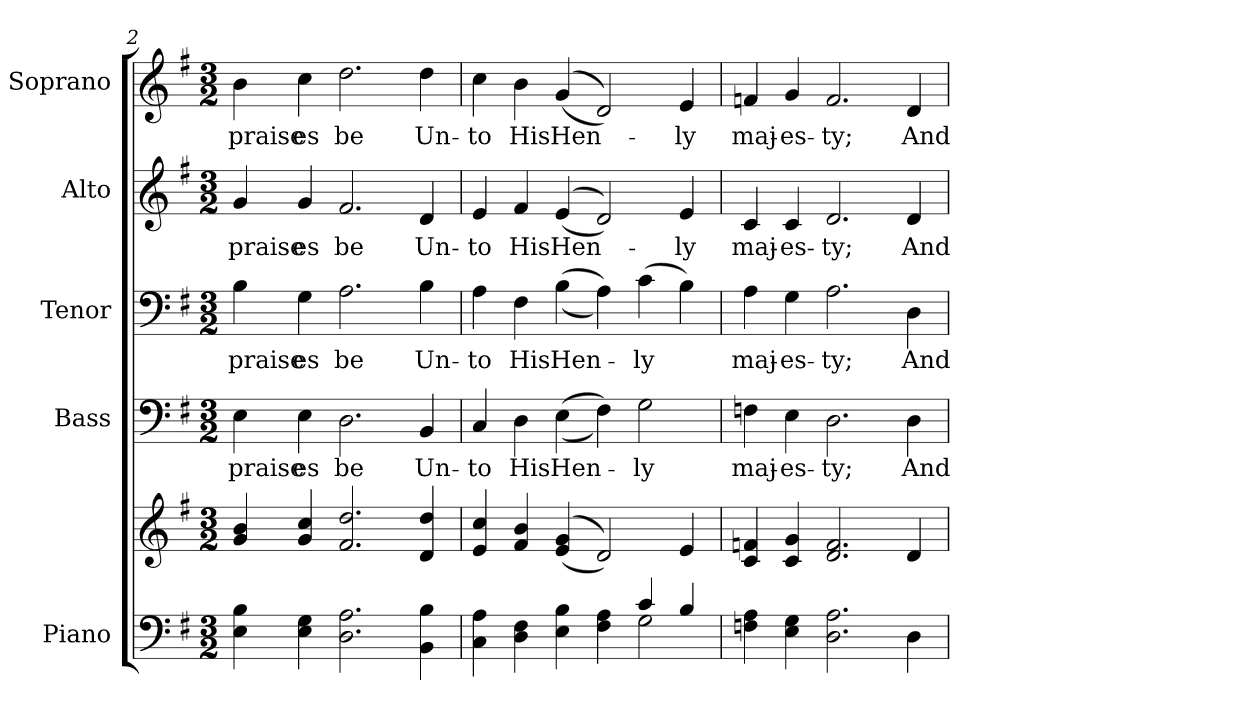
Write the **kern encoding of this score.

**kern	**kern	**kern	**text	**kern	**text	**kern	**text	**kern	**text
*part5	*part5	*part4	*part4	*part3	*part3	*part2	*part2	*part1	*part1
*staff6	*staff5	*staff4	*staff4	*staff3	*staff3	*staff2	*staff2	*staff1	*staff1
*I"Piano	*	*I"Bass	*	*I"Tenor	*	*I"Alto	*	*I"Soprano	*
*I'Pno.	*	*I'B.	*	*I'T.	*	*I'A.	*	*I'S.	*
*clefF4	*clefG2	*clefF4	*	*clefF4	*	*clefG2	*	*clefG2	*
*k[f#]	*k[f#]	*k[f#]	*	*k[f#]	*	*k[f#]	*	*k[f#]	*
*G:	*G:	*G:	*	*G:	*	*G:	*	*G:	*
*M3/2	*M3/2	*M3/2	*	*M3/2	*	*M3/2	*	*M3/2	*
=2	=2	=2	=2	=2	=2	=2	=2	=2	=2
!	!	!	!LO:LY:b:color=#000000	!	!	!	!	!	!
!	!	!	!	!	!LO:LY:b:color=#000000	!	!	!	!
!	!	!	!	!	!	!	!LO:LY:b:color=#000000	!	!
!	!	!	!	!	!	!	!	!	!LO:LY:b:color=#000000
4Ei\ 4Bi	4gi/ 4bi	4Ei\	praise	4Bi\	praise	4gi/	praise	4bi\	praise
!	!	!	!LO:LY:b:color=#000000	!	!	!	!	!	!
!	!	!	!	!	!LO:LY:b:color=#000000	!	!	!	!
!	!	!	!	!	!	!	!LO:LY:b:color=#000000	!	!
!	!	!	!	!	!	!	!	!	!LO:LY:b:color=#000000
4Ei\ 4Gi	4gi/ 4cci	4Ei\	es	4Gi\	es	4gi/	es	4cci\	es
!	!	!	!LO:LY:b:color=#000000	!	!	!	!	!	!
!	!	!	!	!	!LO:LY:b:color=#000000	!	!	!	!
!	!	!	!	!	!	!	!LO:LY:b:color=#000000	!	!
!	!	!	!	!	!	!	!	!	!LO:LY:b:color=#000000
2.Di\ 2.Ai	2.f#i/ 2.ddi	2.Di\	be	2.Ai\	be	2.f#i/	be	2.ddi\	be
!	!	!	!LO:LY:b:color=#000000	!	!	!	!	!	!
!	!	!	!	!	!LO:LY:b:color=#000000	!	!	!	!
!	!	!	!	!	!	!	!LO:LY:b:color=#000000	!	!
!	!	!	!	!	!	!	!	!	!LO:LY:b:color=#000000
4BBi\ 4Bi	4di/ 4ddi	4BBi/	Un-	4Bi\	Un-	4di/	Un-	4ddi\	Un-
!!LO:PB:g=z
=3	=3	=3	=3	=3	=3	=3	=3	=3	=3
*^	*	*	*	*	*	*	*	*	*
!	!	!	!	!LO:LY:b:color=#000000	!	!	!	!	!	!
!	!	!	!	!	!	!LO:LY:b:color=#000000	!	!	!	!
!	!	!	!	!	!	!	!	!LO:LY:b:color=#000000	!	!
!	!	!	!	!	!	!	!	!	!	!LO:LY:b:color=#000000
4Ci\ 4Ai	1ryy	4ei/ 4cci	4Ci/	-to	4Ai\	-to	4ei/	-to	4cci\	-to
!	!	!	!	!LO:LY:b:color=#000000	!	!	!	!	!	!
!	!	!	!	!	!	!LO:LY:b:color=#000000	!	!	!	!
!	!	!	!	!	!	!	!	!LO:LY:b:color=#000000	!	!
!	!	!	!	!	!	!	!	!	!	!LO:LY:b:color=#000000
4Di\ 4F#i	.	4f#i/ 4bi	4Di\	His	4F#i\	His	4f#i/	His	4bi\	His
!	!	!	!	!LO:LY:b:color=#000000	!	!	!	!	!	!
!	!	!	!	!	!	!LO:LY:b:color=#000000	!	!	!	!
!	!	!	!	!	!	!	!	!LO:LY:b:color=#000000	!	!
!	!	!	!	!	!	!	!	!	!	!LO:LY:b:color=#000000
4Ei\ 4Bi	.	((4ei/ 4gi	((4Ei\	Hen-	((4Bi\	Hen-	((4ei/	Hen-	((4gi/	Hen-
4F#i\ 4Ai	.	2di/))	4F#i\))	.	4Ai\))	.	2di/))	.	2di/))	.
!	!	!	!	!LO:LY:b:color=#000000	!	!	!	!	!	!
!	!	!	!	!	!	!LO:LY:b:color=#000000	!	!	!	!
4ci/	2Gi\	.	2Gi\	-ly	(4ci\	-ly	.	.	.	.
!	!	!	!	!	!	!	!	!LO:LY:b:color=#000000	!	!
!	!	!	!	!	!	!	!	!	!	!LO:LY:b:color=#000000
4Bi/	.	4ei/	.	.	4Bi\)	.	4ei/	-ly	4ei/	-ly
*v	*v	*	*	*	*	*	*	*	*	*
=4	=4	=4	=4	=4	=4	=4	=4	=4	=4
!	!	!	!LO:LY:b:color=#000000	!	!	!	!	!	!
!	!	!	!	!	!LO:LY:b:color=#000000	!	!	!	!
!	!	!	!	!	!	!	!LO:LY:b:color=#000000	!	!
!	!	!	!	!	!	!	!	!	!LO:LY:b:color=#000000
4Fni\ 4Ai	4ci/ 4fni	4Fni\	maj-	4Ai\	maj-	4ci/	maj-	4fni/	maj-
!	!	!	!LO:LY:b:color=#000000	!	!	!	!	!	!
!	!	!	!	!	!LO:LY:b:color=#000000	!	!	!	!
!	!	!	!	!	!	!	!LO:LY:b:color=#000000	!	!
!	!	!	!	!	!	!	!	!	!LO:LY:b:color=#000000
4Ei\ 4Gi	4ci/ 4gi	4Ei\	-es-	4Gi\	-es-	4ci/	-es-	4gi/	-es-
!	!	!	!LO:LY:b:color=#000000	!	!	!	!	!	!
!	!	!	!	!	!LO:LY:b:color=#000000	!	!	!	!
!	!	!	!	!	!	!	!LO:LY:b:color=#000000	!	!
!	!	!	!	!	!	!	!	!	!LO:LY:b:color=#000000
2.Di\ 2.Ai	2.di/ 2.fi	2.Di\	-ty;	2.Ai\	-ty;	2.di/	-ty;	2.fi/	-ty;
!	!	!	!LO:LY:b:color=#000000	!	!	!	!	!	!
!	!	!	!	!	!LO:LY:b:color=#000000	!	!	!	!
!	!	!	!	!	!	!	!LO:LY:b:color=#000000	!	!
!	!	!	!	!	!	!	!	!	!LO:LY:b:color=#000000
4Di\	4di/	4Di\	And	4Di\	And	4di/	And	4di/	And
=	=	=	=	=	=	=	=	=	=
*-	*-	*-	*-	*-	*-	*-	*-	*-	*-
